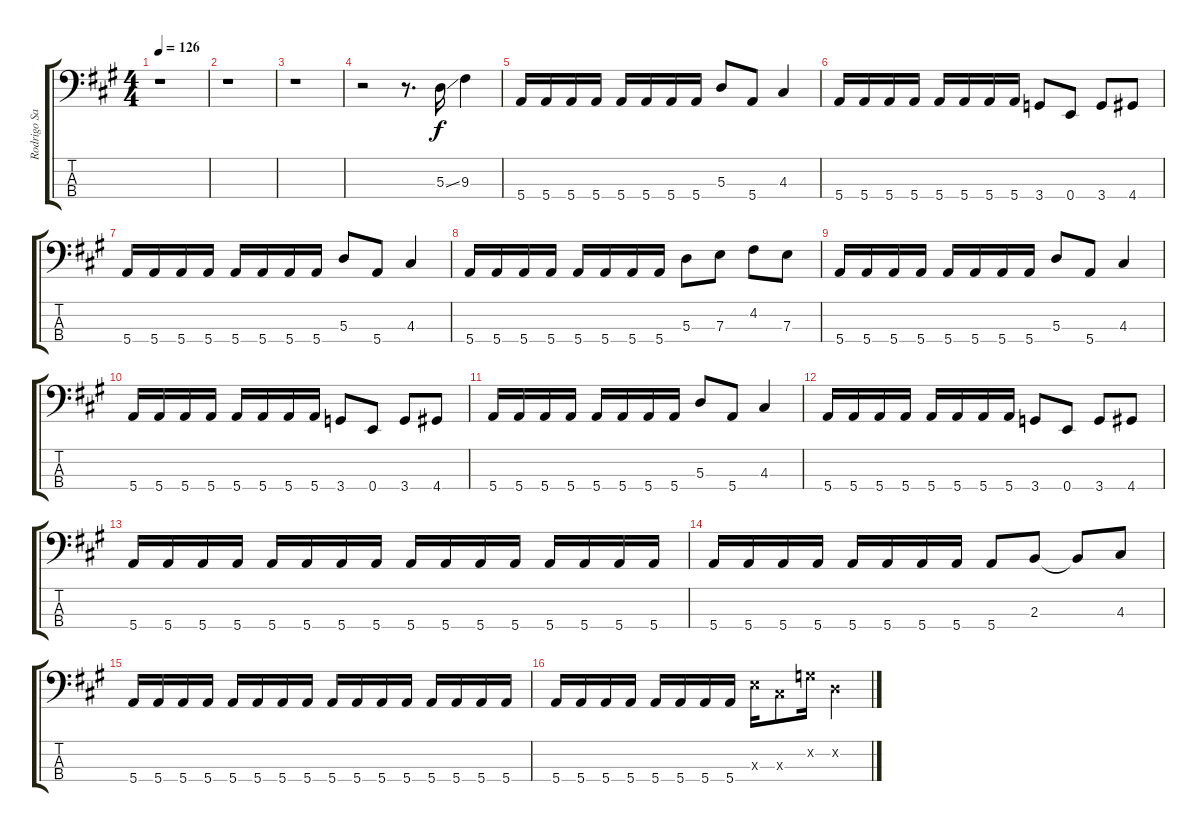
\track ("Rodrigo Santos" "Rodrigo Sa") {instrument electricbassfinger}
\staff {score tabs}
\tuning (G2 D2 A1 E1) {hide}
\ts (4 4)
\tempo 126
\clef f4
\ks a
r.1{dy f} |
r.1 |
r.1 |
r.2 r.8{d} 5.3{ss}.16 9.3.4 |
5.4.16 5.4.16 5.4.16 5.4.16 5.4.16 5.4.16 5.4.16 5.4.16 5.3.8 5.4.8 4.3.4 |
5.4.16 5.4.16 5.4.16 5.4.16 5.4.16 5.4.16 5.4.16 5.4.16 3.4.8 0.4.8 3.4.8 4.4.8 |
5.4.16 5.4.16 5.4.16 5.4.16 5.4.16 5.4.16 5.4.16 5.4.16 5.3.8 5.4.8 4.3.4 |
5.4.16 5.4.16 5.4.16 5.4.16 5.4.16 5.4.16 5.4.16 5.4.16 5.3.8 7.3.8 4.2.8 7.3.8 |
5.4.16 5.4.16 5.4.16 5.4.16 5.4.16 5.4.16 5.4.16 5.4.16 5.3.8 5.4.8 4.3.4 |
5.4.16 5.4.16 5.4.16 5.4.16 5.4.16 5.4.16 5.4.16 5.4.16 3.4.8 0.4.8 3.4.8 4.4.8 |
5.4.16 5.4.16 5.4.16 5.4.16 5.4.16 5.4.16 5.4.16 5.4.16 5.3.8 5.4.8 4.3.4 |
5.4.16 5.4.16 5.4.16 5.4.16 5.4.16 5.4.16 5.4.16 5.4.16 3.4.8 0.4.8 3.4.8 4.4.8 |
5.4.16 5.4.16 5.4.16 5.4.16 5.4.16 5.4.16 5.4.16 5.4.16 5.4.16 5.4.16 5.4.16 5.4.16 5.4.16 5.4.16 5.4.16 5.4.16 |
5.4.16 5.4.16 5.4.16 5.4.16 5.4.16 5.4.16 5.4.16 5.4.16 5.4.8 2.3.8 2.3{t}.8 4.3.8 |
5.4.16 5.4.16 5.4.16 5.4.16 5.4.16 5.4.16 5.4.16 5.4.16 5.4.16 5.4.16 5.4.16 5.4.16 5.4.16 5.4.16 5.4.16 5.4.16 |
5.4.16 5.4.16 5.4.16 5.4.16 5.4.16 5.4.16 5.4.16 5.4.16 7.3{x}.16 4.3{x}.8 5.2{x}.16 0.2{x}.4
